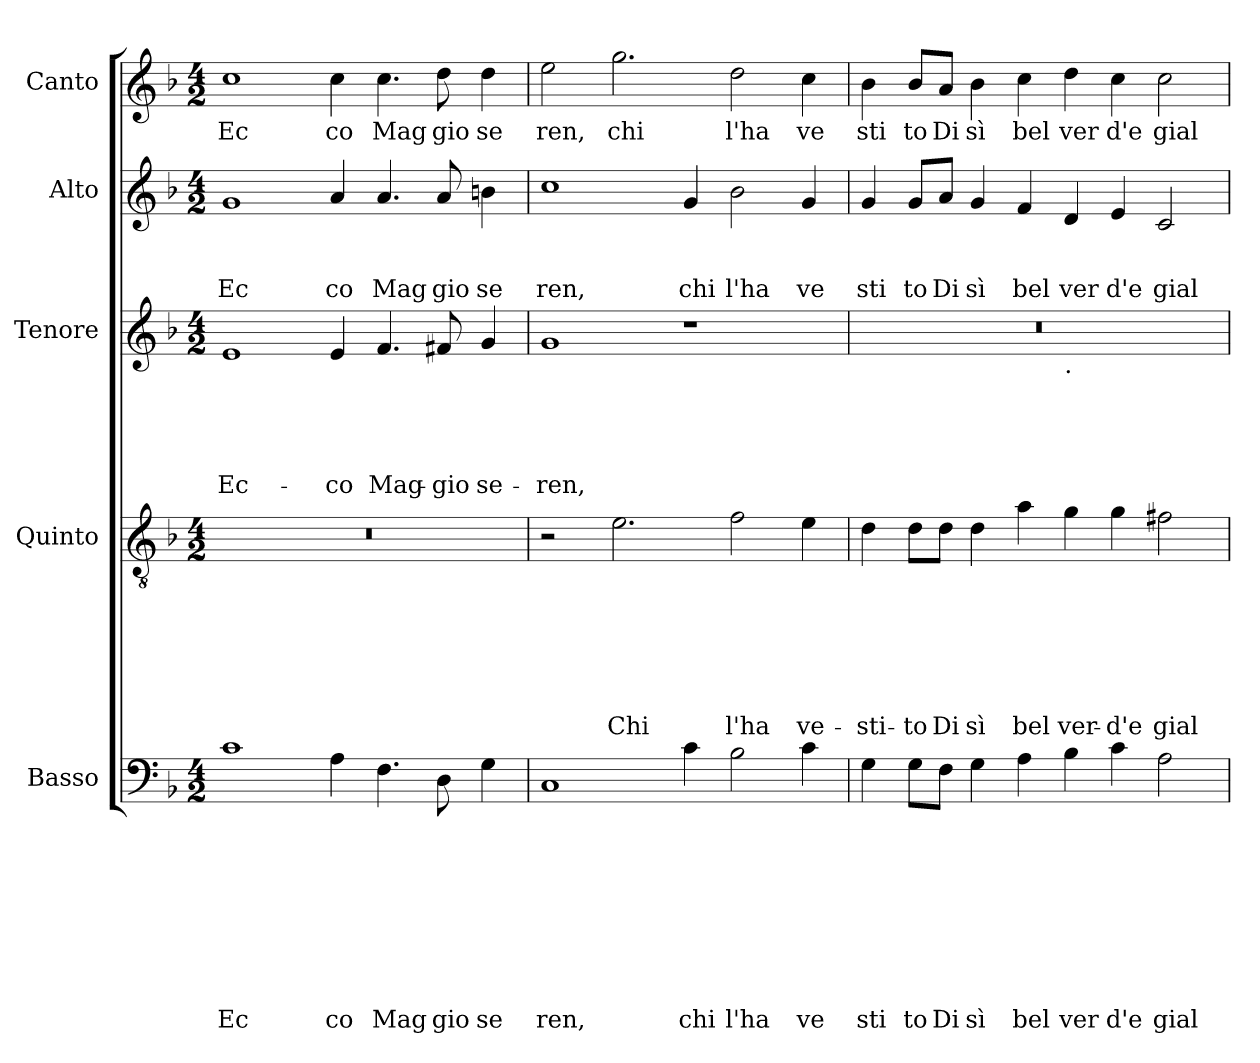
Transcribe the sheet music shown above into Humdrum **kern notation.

**kern	**text	**text	**text	**text	**text	**text	**text	**text	**text	**kern	**text	**text	**text	**text	**text	**text	**text	**kern	**text	**text	**text	**text	**text	**kern	**text	**text	**text	**kern	**text
*part5	*part5	*part5	*part5	*part5	*part5	*part5	*part5	*part5	*part5	*part4	*part4	*part4	*part4	*part4	*part4	*part4	*part4	*part3	*part3	*part3	*part3	*part3	*part3	*part2	*part2	*part2	*part2	*part1	*part1
*staff5	*staff5	*staff5	*staff5	*staff5	*staff5	*staff5	*staff5	*staff5	*staff5	*staff4	*staff4	*staff4	*staff4	*staff4	*staff4	*staff4	*staff4	*staff3	*staff3	*staff3	*staff3	*staff3	*staff3	*staff2	*staff2	*staff2	*staff2	*staff1	*staff1
*I"Basso	*	*	*	*	*	*	*	*	*	*I"Quinto	*	*	*	*	*	*	*	*I"Tenore	*	*	*	*	*	*I"Alto	*	*	*	*I"Canto	*
*clefF4	*	*	*	*	*	*	*	*	*	*clefGv2	*	*	*	*	*	*	*	*clefG2	*	*	*	*	*	*clefG2	*	*	*	*clefG2	*
*k[b-]	*	*	*	*	*	*	*	*	*	*k[b-]	*	*	*	*	*	*	*	*k[b-]	*	*	*	*	*	*k[b-]	*	*	*	*k[b-]	*
*F:	*	*	*	*	*	*	*	*	*	*F:	*	*	*	*	*	*	*	*F:	*	*	*	*	*	*F:	*	*	*	*F:	*
*M4/2	*	*	*	*	*	*	*	*	*	*M4/2	*	*	*	*	*	*	*	*M4/2	*	*	*	*	*	*M4/2	*	*	*	*M4/2	*
=1	=1	=1	=1	=1	=1	=1	=1	=1	=1	=1	=1	=1	=1	=1	=1	=1	=1	=1	=1	=1	=1	=1	=1	=1	=1	=1	=1	=1	=1
!	!	!	!	!	!	!	!	!	!LO:LY:b	!	!	!	!	!	!	!	!	!	!	!	!	!	!LO:LY:b	!	!	!	!LO:LY:b	!	!LO:LY:b
1c	.	.	.	.	.	.	.	.	Ec	0r	.	.	.	.	.	.	.	1e	.	.	.	.	Ec-	1g	.	.	Ec	1cc	Ec
!	!	!	!	!	!	!	!	!	!LO:LY:b	!	!	!	!	!	!	!	!	!	!	!	!	!	!LO:LY:b	!	!	!	!LO:LY:b	!	!LO:LY:b
4A\	.	.	.	.	.	.	.	.	co	.	.	.	.	.	.	.	.	4e/	.	.	.	.	-co	4a/	.	.	co	4cc\	co
!	!	!	!	!	!	!	!	!	!LO:LY:b	!	!	!	!	!	!	!	!	!	!	!	!	!	!LO:LY:b	!	!	!	!LO:LY:b	!	!LO:LY:b
4.F\	.	.	.	.	.	.	.	.	Mag	.	.	.	.	.	.	.	.	4.f/	.	.	.	.	Mag-	4.a/	.	.	Mag	4.cc\	Mag
!	!	!	!	!	!	!	!	!	!LO:LY:b	!	!	!	!	!	!	!	!	!	!	!	!	!	!LO:LY:b	!	!	!	!LO:LY:b	!	!LO:LY:b
8D\	.	.	.	.	.	.	.	.	gio	.	.	.	.	.	.	.	.	8f#X/	.	.	.	.	-gio	8a/	.	.	gio	8dd\	gio
!	!	!	!	!	!	!	!	!	!LO:LY:b	!	!	!	!	!	!	!	!	!	!	!	!	!	!LO:LY:b	!	!	!	!LO:LY:b	!	!LO:LY:b
4G\	.	.	.	.	.	.	.	.	se	.	.	.	.	.	.	.	.	4g/	.	.	.	.	se-	4bn\	.	.	se	4dd\	se
=2	=2	=2	=2	=2	=2	=2	=2	=2	=2	=2	=2	=2	=2	=2	=2	=2	=2	=2	=2	=2	=2	=2	=2	=2	=2	=2	=2	=2	=2
!	!	!	!	!	!	!	!	!	!LO:LY:b	!	!	!	!	!	!	!	!	!	!	!	!	!	!LO:LY:b	!	!	!	!LO:LY:b	!	!LO:LY:b
1C	.	.	.	.	.	.	.	.	ren,	2r	.	.	.	.	.	.	.	1g	.	.	.	.	-ren,	1cc	.	.	ren,	2ee\	ren,
!	!	!	!	!	!	!	!	!	!	!	!	!	!	!	!	!	!LO:LY:b	!	!	!	!	!	!	!	!	!	!	!	!LO:LY:b
.	.	.	.	.	.	.	.	.	.	2.e\	.	.	.	.	.	.	Chi	.	.	.	.	.	.	.	.	.	.	2.gg\	chi
!	!	!	!	!	!	!	!	!	!LO:LY:b	!	!	!	!	!	!	!	!	!	!	!	!	!	!	!	!	!	!LO:LY:b	!	!
4c\	.	.	.	.	.	.	.	.	chi	.	.	.	.	.	.	.	.	1r	.	.	.	.	.	4g/	.	.	chi	.	.
!	!	!	!	!	!	!	!	!	!LO:LY:b	!	!	!	!	!	!	!	!LO:LY:b	!	!	!	!	!	!	!	!	!	!LO:LY:b	!	!LO:LY:b
2B-\	.	.	.	.	.	.	.	.	l'ha	2f\	.	.	.	.	.	.	l'ha	.	.	.	.	.	.	2b-\	.	.	l'ha	2dd\	l'ha
!	!	!	!	!	!	!	!	!	!LO:LY:b	!	!	!	!	!	!	!	!LO:LY:b	!	!	!	!	!	!	!	!	!	!LO:LY:b	!	!LO:LY:b
4c\	.	.	.	.	.	.	.	.	ve	4e\	.	.	.	.	.	.	ve-	.	.	.	.	.	.	4g/	.	.	ve	4cc\	ve
=3	=3	=3	=3	=3	=3	=3	=3	=3	=3	=3	=3	=3	=3	=3	=3	=3	=3	=3	=3	=3	=3	=3	=3	=3	=3	=3	=3	=3	=3
!	!	!	!	!	!	!	!	!	!LO:LY:b	!	!	!	!	!	!	!	!LO:LY:b	!	!	!	!	!	!	!	!	!	!LO:LY:b	!	!LO:LY:b
*	*	*	*	*	*	*	*	*	*	*	*	*	*	*	*	*	*	*^	*	*	*	*	*	*	*	*	*	*	*
4G\	.	.	.	.	.	.	.	.	sti	4d\	.	.	.	.	.	.	-sti-	0r	1ryy	.	.	.	.	.	4g/	.	.	sti	4b-\	sti
!	!	!	!	!	!	!	!	!	!LO:LY:b	!	!	!	!	!	!	!	!LO:LY:b	!	!	!	!	!	!	!	!	!	!	!LO:LY:b	!	!LO:LY:b
8G\L	.	.	.	.	.	.	.	.	to	8d\L	.	.	.	.	.	.	-to	.	.	.	.	.	.	.	8g/L	.	.	to	8b-/L	to
!	!	!	!	!	!	!	!	!	!LO:LY:b	!	!	!	!	!	!	!	!LO:LY:b	!	!	!	!	!	!	!	!	!	!	!LO:LY:b	!	!LO:LY:b
8F\J	.	.	.	.	.	.	.	.	Di	8d\J	.	.	.	.	.	.	Di	.	.	.	.	.	.	.	8a/J	.	.	Di	8a/J	Di
!	!	!	!	!	!	!	!	!	!LO:LY:b	!	!	!	!	!	!	!	!LO:LY:b	!	!	!	!	!	!	!	!	!	!	!LO:LY:b	!	!LO:LY:b
4G\	.	.	.	.	.	.	.	.	sì	4d\	.	.	.	.	.	.	sì	.	.	.	.	.	.	.	4g/	.	.	sì	4b-\	sì
!	!	!	!	!	!	!	!	!	!LO:LY:b	!	!	!	!	!	!	!	!LO:LY:b	!	!	!	!	!	!	!	!	!	!	!LO:LY:b	!	!LO:LY:b
4A\	.	.	.	.	.	.	.	.	bel	4a\	.	.	.	.	.	.	bel	.	.	.	.	.	.	.	4f/	.	.	bel	4cc\	bel
!	!	!	!	!	!	!	!	!	!	!	!	!	!	!	!	!	!	!	!LO:TX:b:t=.	!	!	!	!	!	!	!	!	!	!	!
!	!	!	!	!	!	!	!	!	!LO:LY:b	!	!	!	!	!	!	!	!LO:LY:b	!	!	!	!	!	!	!	!	!	!	!LO:LY:b	!	!LO:LY:b
4B-\	.	.	.	.	.	.	.	.	ver	4g\	.	.	.	.	.	.	ver-	.	1ryy	.	.	.	.	.	4d/	.	.	ver	4dd\	ver
!	!	!	!	!	!	!	!	!	!LO:LY:b	!	!	!	!	!	!	!	!LO:LY:b	!	!	!	!	!	!	!	!	!	!	!LO:LY:b	!	!LO:LY:b
4c\	.	.	.	.	.	.	.	.	d'e	4g\	.	.	.	.	.	.	-d'e	.	.	.	.	.	.	.	4e/	.	.	d'e	4cc\	d'e
!	!	!	!	!	!	!	!	!	!LO:LY:b	!	!	!	!	!	!	!	!LO:LY:b	!	!	!	!	!	!	!	!	!	!	!LO:LY:b	!	!LO:LY:b
2A\	.	.	.	.	.	.	.	.	gial	2f#X\	.	.	.	.	.	.	gial-	.	.	.	.	.	.	.	2c/	.	.	gial	2cc\	gial
*	*	*	*	*	*	*	*	*	*	*	*	*	*	*	*	*	*	*v	*v	*	*	*	*	*	*	*	*	*	*	*
=	=	=	=	=	=	=	=	=	=	=	=	=	=	=	=	=	=	=	=	=	=	=	=	=	=	=	=	=	=
*-	*-	*-	*-	*-	*-	*-	*-	*-	*-	*-	*-	*-	*-	*-	*-	*-	*-	*-	*-	*-	*-	*-	*-	*-	*-	*-	*-	*-	*-
